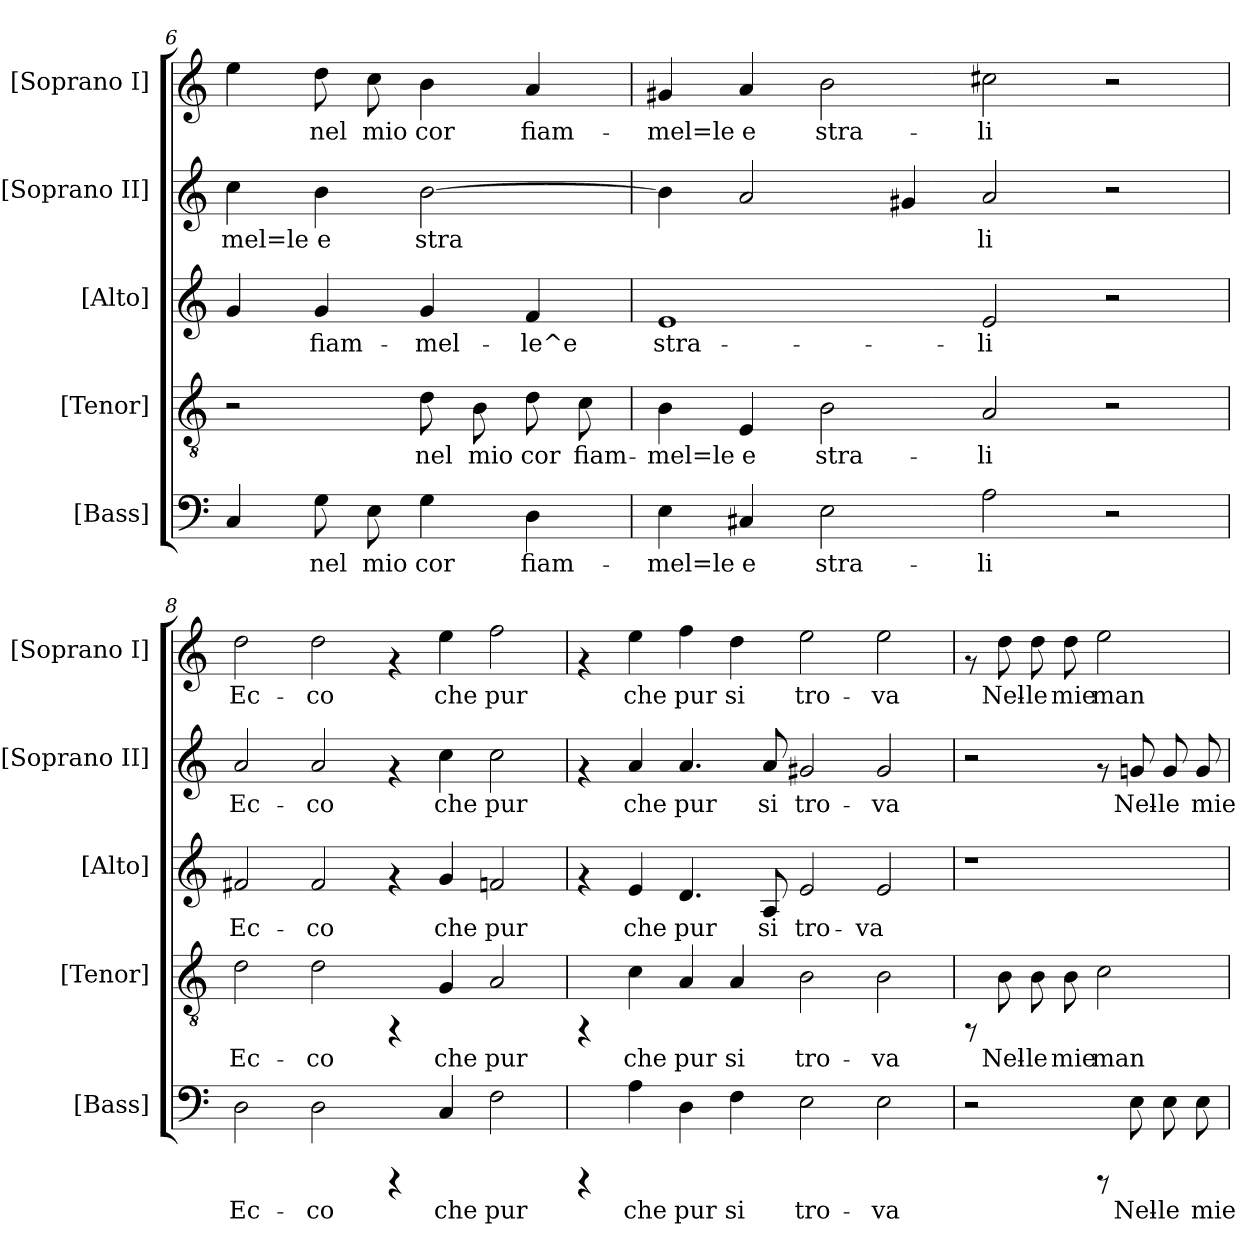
**kern	**text	**kern	**text	**kern	**text	**kern	**text	**kern	**text
*part5	*part5	*part4	*part4	*part3	*part3	*part2	*part2	*part1	*part1
*staff5	*staff5	*staff4	*staff4	*staff3	*staff3	*staff2	*staff2	*staff1	*staff1
*I"[Bass]	*	*I"[Tenor]	*	*I"[Alto]	*	*I"[Soprano II]	*	*I"[Soprano I]	*
*I'[Bass]	*	*I'[Tenor]	*	*I'[Alto]	*	*I'[Soprano II]	*	*I'[Soprano I]	*
*clefF4	*	*clefGv2	*	*clefG2	*	*clefG2	*	*clefG2	*
*k[]	*	*k[]	*	*k[]	*	*k[]	*	*k[]	*
*C:	*	*C:	*	*C:	*	*C:	*	*C:	*
=6	=6	=6	=6	=6	=6	=6	=6	=6	=6
!	!LO:LY:b:cj	!	!	!	!LO:LY:b:cj	!	!LO:LY:b:cj	!	!LO:LY:b:cj
4C/	.	2r	.	4g/	.	4cc\	-mel=le	4ee\	.
!	!LO:LY:b:cj	!	!	!	!LO:LY:b:cj	!	!LO:LY:b:cj	!	!LO:LY:b:cj
8G\	nel	.	.	4g/	fiam-	4b\	e	8dd\	nel
!	!LO:LY:b:cj	!	!	!	!	!	!	!	!LO:LY:b:cj
8E\	mio	.	.	.	.	.	.	8cc\	mio
!	!LO:LY:b:cj	!	!LO:LY:b:cj	!	!LO:LY:b:cj	!	!LO:LY:b:cj	!	!LO:LY:b:cj
4G\	cor	8d\	nel	4g/	-mel-	[>2b\	stra-	4b\	cor
!	!	!	!LO:LY:b:cj	!	!	!	!	!	!
.	.	8B\	mio	.	.	.	.	.	.
!	!LO:LY:b:cj	!	!LO:LY:b:cj	!	!LO:LY:b:cj	!	!	!	!LO:LY:b:cj
4D\	fiam-	8d\	cor	4f/	-le^e	.	.	4a/	fiam-
!	!	!	!LO:LY:b:cj	!	!	!	!	!	!
.	.	8c\	fiam-	.	.	.	.	.	.
=7	=7	=7	=7	=7	=7	=7	=7	=7	=7
!	!LO:LY:b:cj	!	!LO:LY:b:cj	!	!LO:LY:b:cj	!	!LO:LY:b:cj	!	!LO:LY:b:cj
4E\	-mel=le	4B\	-mel=le	1e	stra-	4b\]	--	4g#X/	-mel=le
!	!LO:LY:b:cj	!	!LO:LY:b:cj	!	!	!	!LO:LY:b:cj	!	!LO:LY:b:cj
4C#X/	e	4E/	e	.	.	2a/	--	4a/	e
!	!LO:LY:b:cj	!	!LO:LY:b:cj	!	!	!	!	!	!LO:LY:b:cj
2E\	stra-	2B\	stra-	.	.	.	.	2b\	stra-
!	!	!	!	!	!	!	!LO:LY:b:cj	!	!
.	.	.	.	.	.	4g#X/	--	.	.
!	!LO:LY:b:cj	!	!LO:LY:b:cj	!	!LO:LY:b:cj	!	!LO:LY:b:cj	!	!LO:LY:b:cj
2A\	-li	2A/	-li	2e/	-li	2a/	-li	2cc#X\	-li
2r	.	2r	.	2r	.	2r	.	2r	.
!!LO:PB:g=z
=8	=8	=8	=8	=8	=8	=8	=8	=8	=8
!	!LO:LY:b:cj	!	!LO:LY:b:cj	!	!LO:LY:b:cj	!	!LO:LY:b:cj	!	!LO:LY:b:cj
2D\	Ec-	2d\	Ec-	2f#X/	Ec-	2a/	Ec-	2dd\	Ec-
!	!LO:LY:b:cj	!	!LO:LY:b:cj	!	!LO:LY:b:cj	!	!LO:LY:b:cj	!	!LO:LY:b:cj
2D\	-co	2d\	-co	2f#/	-co	2a/	-co	2dd\	-co
4rCCC	.	4rFF	.	4rf	.	4rf	.	4rf	.
!	!LO:LY:b:cj	!	!LO:LY:b:cj	!	!LO:LY:b:cj	!	!LO:LY:b:cj	!	!LO:LY:b:cj
4C/	che	4G/	che	4g/	che	4cc\	che	4ee\	che
!	!LO:LY:b:cj	!	!LO:LY:b:cj	!	!LO:LY:b:cj	!	!LO:LY:b:cj	!	!LO:LY:b:cj
2F\	pur	2A/	pur	2fn/	pur	2cc\	pur	2ff\	pur
=9	=9	=9	=9	=9	=9	=9	=9	=9	=9
4rCCC	.	4rFF	.	4rf	.	4rf	.	4rf	.
!	!LO:LY:b:cj	!	!LO:LY:b:cj	!	!LO:LY:b:cj	!	!LO:LY:b:cj	!	!LO:LY:b:cj
4A\	che	4c\	che	4e/	che	4a/	che	4ee\	che
!	!LO:LY:b:cj	!	!LO:LY:b:cj	!	!LO:LY:b:cj	!	!LO:LY:b:cj	!	!LO:LY:b:cj
4D\	pur	4A/	pur	4.d/	pur	4.a/	pur	4ff\	pur
!	!LO:LY:b:cj	!	!LO:LY:b:cj	!	!	!	!	!	!LO:LY:b:cj
4F\	si	4A/	si	.	.	.	.	4dd\	si
!	!	!	!	!	!LO:LY:b:cj	!	!LO:LY:b:cj	!	!
.	.	.	.	8A/	si	8a/	si	.	.
!	!LO:LY:b:cj	!	!LO:LY:b:cj	!	!LO:LY:b:cj	!	!LO:LY:b:cj	!	!LO:LY:b:cj
2E\	tro-	2B\	tro-	2e/	tro-	2g#X/	tro-	2ee\	tro-
!	!LO:LY:b:cj	!	!LO:LY:b:cj	!	!LO:LY:b:cj	!	!LO:LY:b:cj	!	!LO:LY:b:cj
2E\	-va	2B\	-va	2e/	-va	2g#/	-va	2ee\	-va
=10	=10	=10	=10	=10	=10	=10	=10	=10	=10
2r	.	8rFF	.	1r	.	2r	.	8rf	.
!	!	!	!LO:LY:b:cj	!	!	!	!	!	!LO:LY:b:cj
.	.	8B\	Nel-	.	.	.	.	8dd\	Nel-
!	!	!	!LO:LY:b:cj	!	!	!	!	!	!LO:LY:b:cj
.	.	8B\	-le	.	.	.	.	8dd\	-le
!	!	!	!LO:LY:b:cj	!	!	!	!	!	!LO:LY:b:cj
.	.	8B\	mie	.	.	.	.	8dd\	mie
!	!	!	!LO:LY:b:cj	!	!	!	!	!	!LO:LY:b:cj
8rCCC	.	2c\	man	.	.	8rf	.	2ee\	man
!	!LO:LY:b:cj	!	!	!	!	!	!LO:LY:b:cj	!	!
8E\	Nel-	.	.	.	.	8gn/	Nel-	.	.
!	!LO:LY:b:cj	!	!	!	!	!	!LO:LY:b:cj	!	!
8E\	-le	.	.	.	.	8g/	-le	.	.
!	!LO:LY:b:cj	!	!	!	!	!	!LO:LY:b:cj	!	!
8E\	mie	.	.	.	.	8g/	mie	.	.
=	=	=	=	=	=	=	=	=	=
*-	*-	*-	*-	*-	*-	*-	*-	*-	*-
